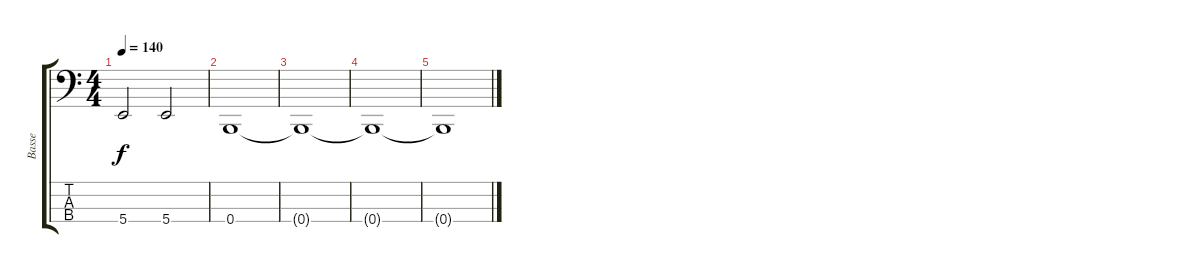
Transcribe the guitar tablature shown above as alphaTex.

\track ("Basse" "Basse") {instrument electricbasspick}
\staff {score tabs}
\tuning (D2 A1 E1 B0) {hide}
\ts (4 4)
\tempo 140
\clef f4
\ks c
5.4.2{dy f} 5.4.2 |
0.4.1 |
0.4{t}.1 |
0.4{t}.1 |
0.4{t}.1
